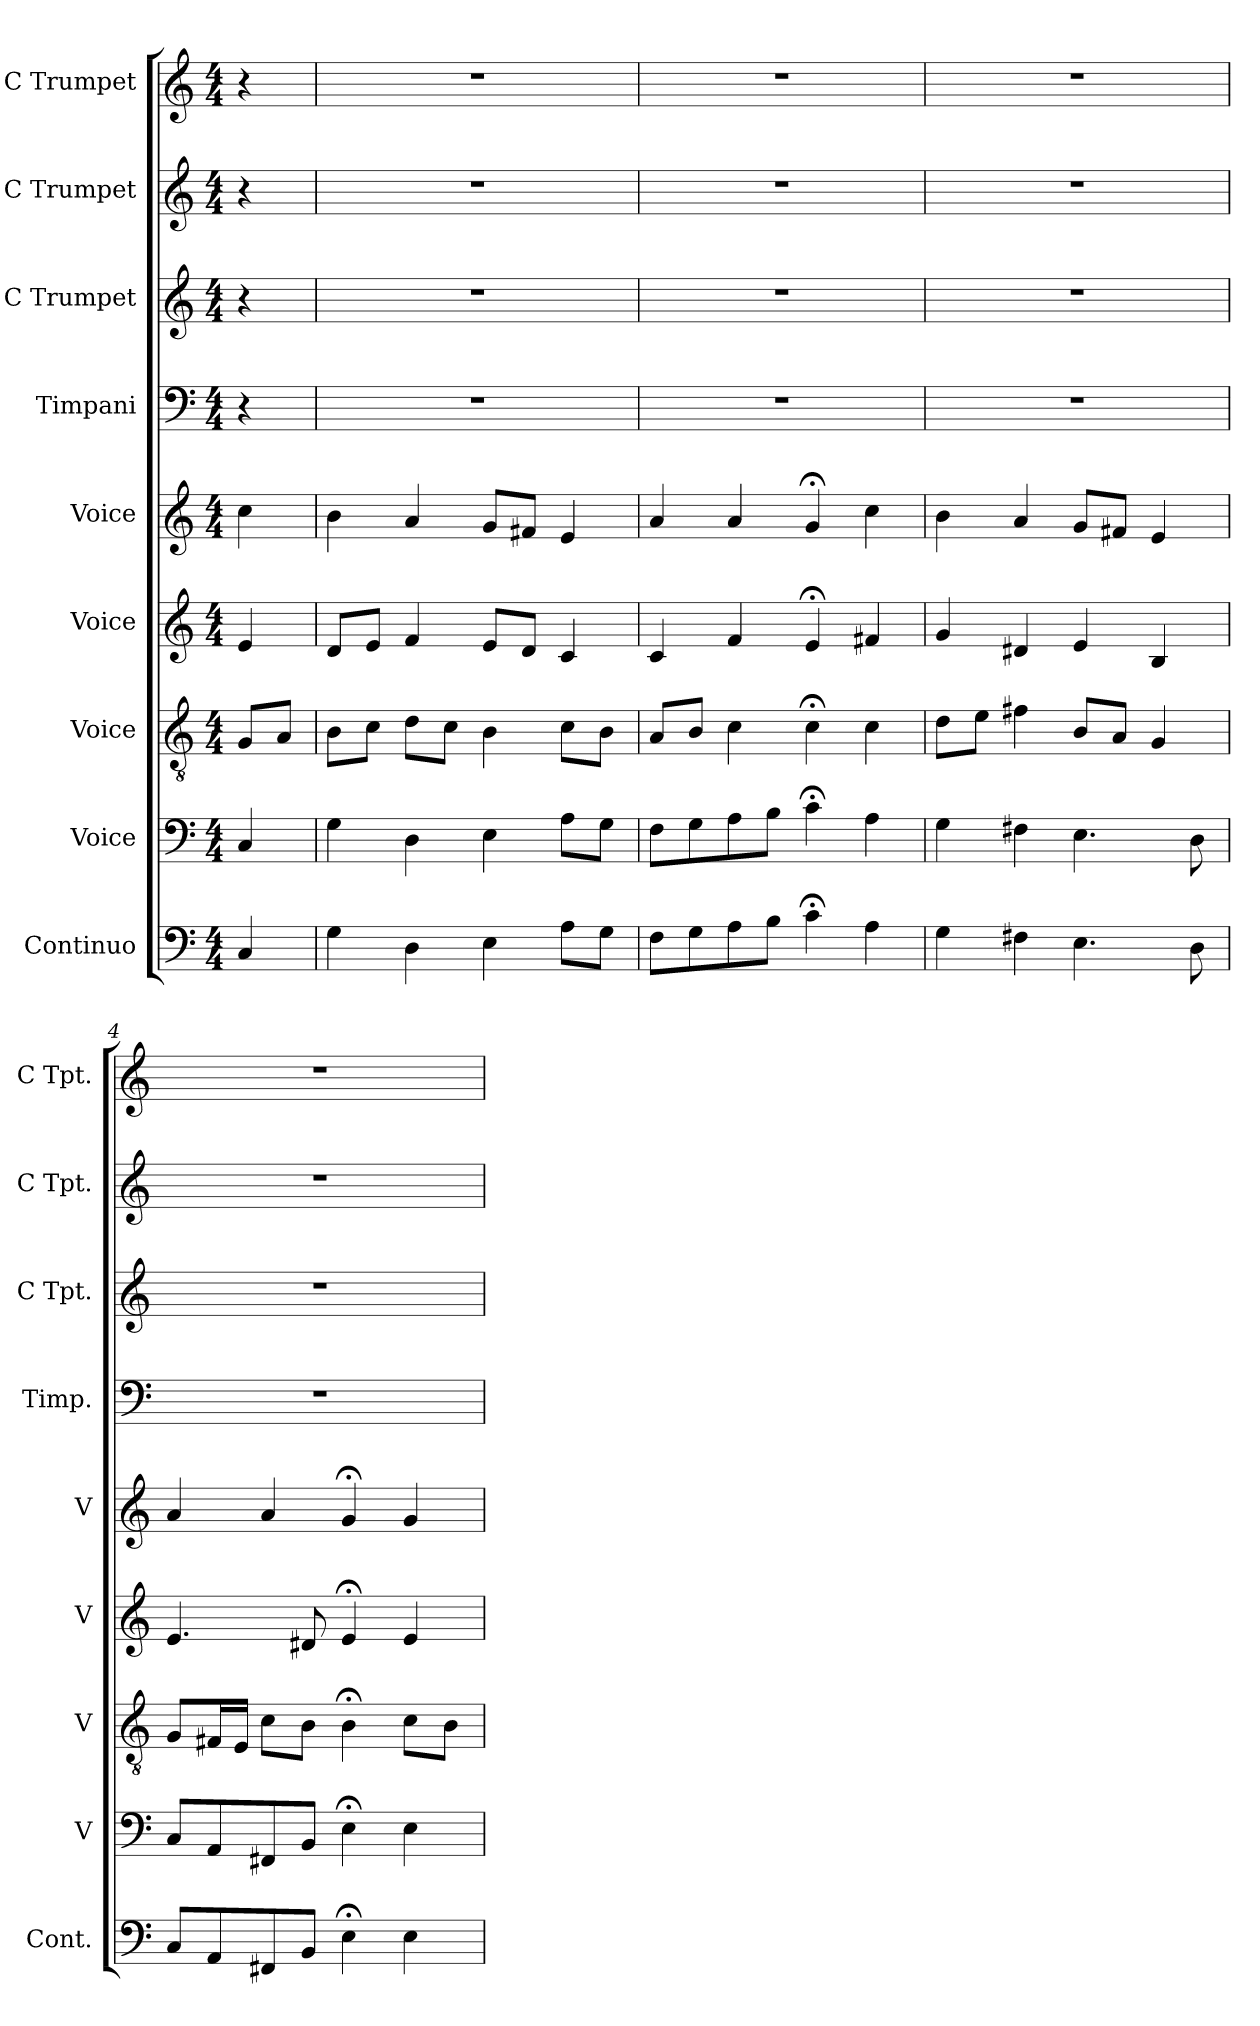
**kern	**kern	**kern	**kern	**kern	**kern	**kern	**kern	**kern
*part9	*part8	*part7	*part6	*part5	*part4	*part3	*part2	*part1
*staff9	*staff8	*staff7	*staff6	*staff5	*staff4	*staff3	*staff2	*staff1
*I"Continuo	*I"Voice	*I"Voice	*I"Voice	*I"Voice	*I"Timpani	*I"C Trumpet	*I"C Trumpet	*I"C Trumpet
*I'Cont.	*I'V	*I'V	*I'V	*I'V	*I'Timp.	*I'C Tpt.	*I'C Tpt.	*I'C Tpt.
*clefF4	*clefF4	*clefGv2	*clefG2	*clefG2	*clefF4	*clefG2	*clefG2	*clefG2
*ITrd7c12	*	*	*	*	*	*	*	*
*k[]	*k[]	*k[]	*k[]	*k[]	*k[]	*k[]	*k[]	*k[]
*M4/4	*M4/4	*M4/4	*M4/4	*M4/4	*M4/4	*M4/4	*M4/4	*M4/4
=	=	=	=	=	=	=	=	=
4CC/	4C/	8G/L	4e/	4cc\	4r	4r	4r	4r
.	.	8A/J	.	.	.	.	.	.
=1	=1	=1	=1	=1	=1	=1	=1	=1
4GG\	4G\	8B\L	8d/L	4b\	1r	1r	1r	1r
.	.	8c\J	8e/J	.	.	.	.	.
4DD\	4D\	8d\L	4f/	4a/	.	.	.	.
.	.	8c\J	.	.	.	.	.	.
4EE\	4E\	4B\	8e/L	8g/L	.	.	.	.
.	.	.	8d/J	8f#X/J	.	.	.	.
8AA\L	8A\L	8c\L	4c/	4e/	.	.	.	.
8GG\J	8G\J	8B\J	.	.	.	.	.	.
=2	=2	=2	=2	=2	=2	=2	=2	=2
8FF\L	8F\L	8A/L	4c/	4a/	1r	1r	1r	1r
8GG\	8G\	8B/J	.	.	.	.	.	.
8AA\	8A\	4c\	4f/	4a/	.	.	.	.
8BB\J	8B\J	.	.	.	.	.	.	.
4C;<\	4c;<\	4c;<\	4e;</	4g;</	.	.	.	.
4AA\	4A\	4c\	4f#X/	4cc\	.	.	.	.
=3	=3	=3	=3	=3	=3	=3	=3	=3
4GG\	4G\	8d\L	4g/	4b\	1r	1r	1r	1r
.	.	8e\J	.	.	.	.	.	.
4FF#X\	4F#X\	4f#X\	4d#X/	4a/	.	.	.	.
4.EE\	4.E\	8B/L	4e/	8g/L	.	.	.	.
.	.	8A/J	.	8f#X/J	.	.	.	.
.	.	4G/	4B/	4e/	.	.	.	.
8DD\	8D\	.	.	.	.	.	.	.
=4	=4	=4	=4	=4	=4	=4	=4	=4
8CC/L	8C/L	8G/L	4.e/	4a/	1r	1r	1r	1r
8AAA/	8AA/	16F#X/L	.	.	.	.	.	.
.	.	16E/JJ	.	.	.	.	.	.
8FFF#X/	8FF#X/	8c\L	.	4a/	.	.	.	.
8BBB/J	8BB/J	8B\J	8d#X/	.	.	.	.	.
4EE;<\	4E;<\	4B;<\	4e;</	4g;</	.	.	.	.
4EE\	4E\	8c\L	4e/	4g/	.	.	.	.
.	.	8B\J	.	.	.	.	.	.
=	=	=	=	=	=	=	=	=
*-	*-	*-	*-	*-	*-	*-	*-	*-
